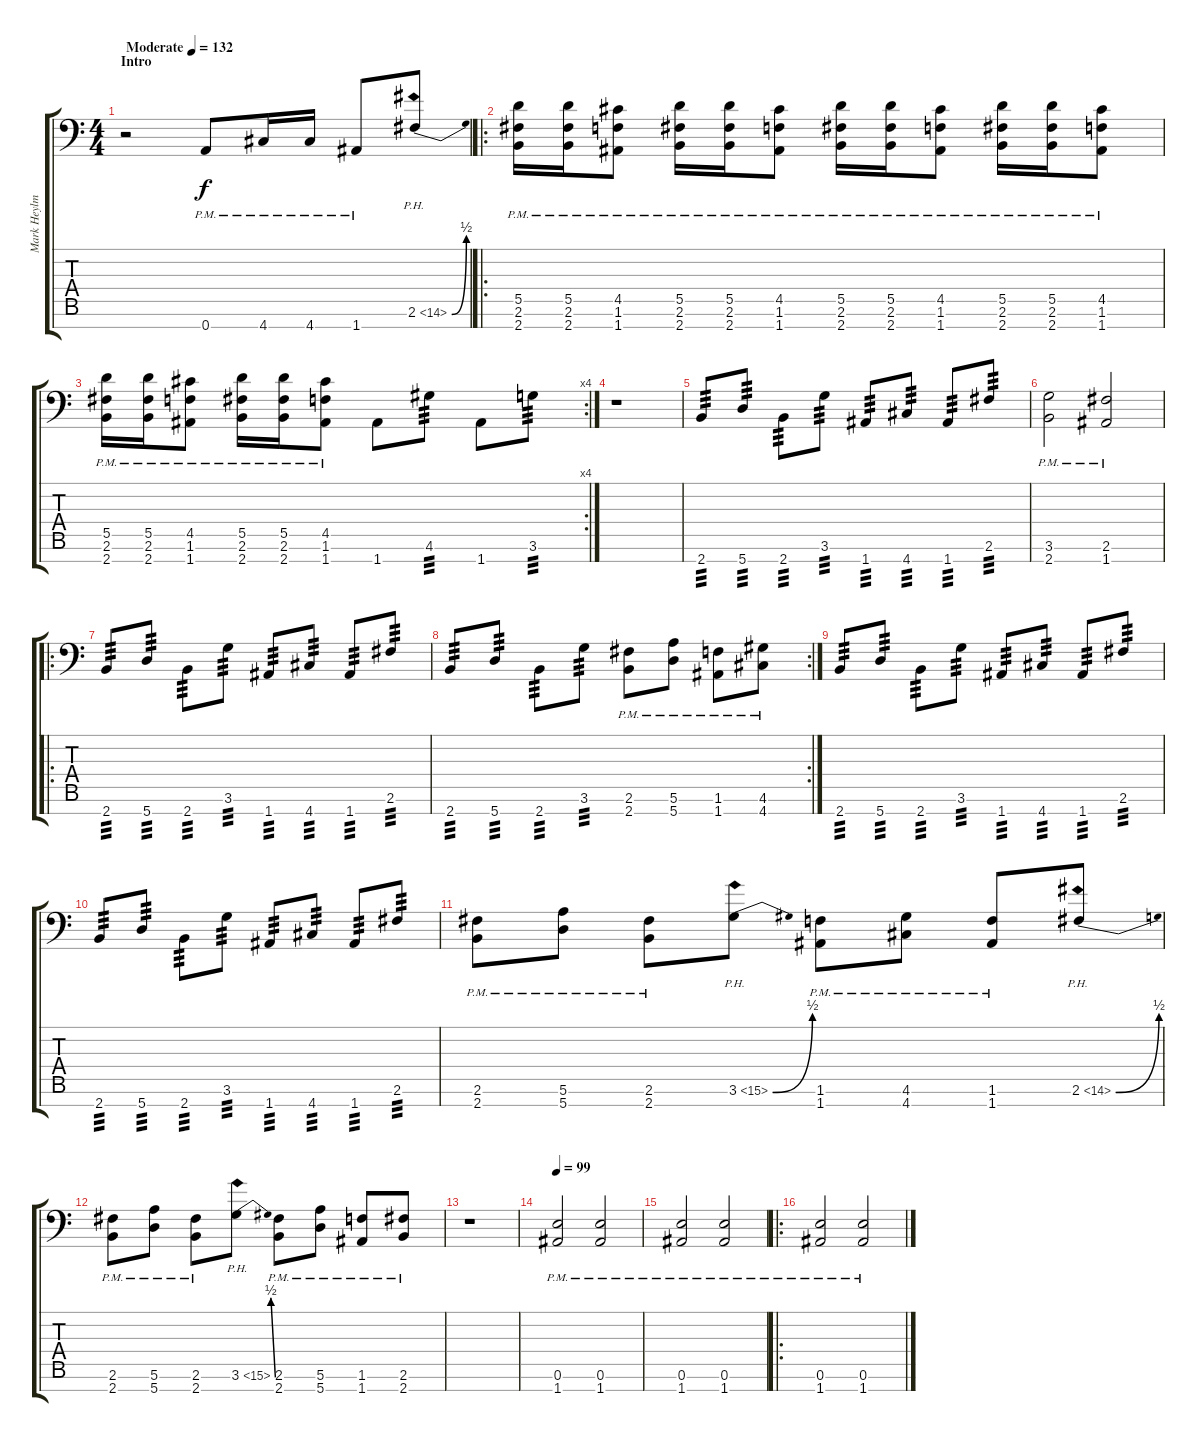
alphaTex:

\track ("Mark Heylmun" "Mark Heylm") {instrument overdrivenguitar}
\staff {score tabs}
\tuning (E4 B3 G3 D3 A2 E2 A1) {hide}
\ts (4 4)
\section ("" "Intro")
\tempo (132 "Moderate")
\clef f4
\ks c
r.2{dy f instrument overdrivenguitar} 0.7{pm}.8 4.7{pm}.16 4.7{pm}.16 1.7{pm}.8 2.6{be (bend 0 0 60 2) ph 12}.8 |
\ro
(5.5{pm} 2.6{pm} 2.7{pm}).16 (5.5{pm} 2.6{pm} 2.7{pm}).16 (4.5{pm} 1.6{pm} 1.7{pm}).8 (5.5{pm} 2.6{pm} 2.7{pm}).16 (5.5{pm} 2.6{pm} 2.7{pm}).16 (4.5{pm} 1.6{pm} 1.7{pm}).8 (5.5{pm} 2.6{pm} 2.7{pm}).16 (5.5{pm} 2.6{pm} 2.7{pm}).16 (4.5{pm} 1.6{pm} 1.7{pm}).8 (5.5{pm} 2.6{pm} 2.7{pm}).16 (5.5{pm} 2.6{pm} 2.7{pm}).16 (4.5{pm} 1.6{pm} 1.7{pm}).8 |
\rc 4
(5.5{pm} 2.6{pm} 2.7{pm}).16 (5.5{pm} 2.6{pm} 2.7{pm}).16 (4.5{pm} 1.6{pm} 1.7{pm}).8 (5.5{pm} 2.6{pm} 2.7{pm}).16 (5.5{pm} 2.6{pm} 2.7{pm}).16 (4.5{pm} 1.6{pm} 1.7{pm}).8 1.7.8 4.6.8{tp 3} 1.7.8 3.6.8{tp 3} |
r.1 |
2.7.8{tp 3} 5.7.8{tp 3} 2.7.8{tp 3} 3.6.8{tp 3} 1.7.8{tp 3} 4.7.8{tp 3} 1.7.8{tp 3} 2.6.8{tp 3} |
(3.6{pm} 2.7{pm}).2 (2.6{pm} 1.7{pm}).2 |
\ro
2.7.8{tp 3} 5.7.8{tp 3} 2.7.8{tp 3} 3.6.8{tp 3} 1.7.8{tp 3} 4.7.8{tp 3} 1.7.8{tp 3} 2.6.8{tp 3} |
\rc 2
2.7.8{tp 3} 5.7.8{tp 3} 2.7.8{tp 3} 3.6.8{tp 3} (2.6{pm} 2.7{pm}).8 (5.6{pm} 5.7{pm}).8 (1.6{pm} 1.7{pm}).8 (4.6{pm} 4.7{pm}).8 |
2.7.8{tp 3} 5.7.8{tp 3} 2.7.8{tp 3} 3.6.8{tp 3} 1.7.8{tp 3} 4.7.8{tp 3} 1.7.8{tp 3} 2.6.8{tp 3} |
2.7.8{tp 3} 5.7.8{tp 3} 2.7.8{tp 3} 3.6.8{tp 3} 1.7.8{tp 3} 4.7.8{tp 3} 1.7.8{tp 3} 2.6.8{tp 3} |
(2.6{pm} 2.7{pm}).8 (5.6{pm} 5.7{pm}).8 (2.6{pm} 2.7{pm}).8 3.6{be (bend 0 0 60 2) ph 12}.8 (1.6{pm} 1.7{pm}).8 (4.6{pm} 4.7{pm}).8 (1.6{pm} 1.7{pm}).8 2.6{be (bend 0 0 60 2) ph 12}.8 |
(2.6{pm} 2.7{pm}).8 (5.6{pm} 5.7{pm}).8 (2.6{pm} 2.7{pm}).8 3.6{be (bend 0 0 60 2) ph 12}.8 (2.6{pm} 2.7{pm}).8 (5.6{pm} 5.7{pm}).8 (1.6{pm} 1.7{pm}).8 (2.6{pm} 2.7{pm}).8 |
r.1 |
\tempo 99
(0.6{pm} 1.7{pm}).2 (0.6{pm} 1.7{pm}).2 |
(0.6{pm} 1.7{pm}).2 (0.6{pm} 1.7{pm}).2 |
\ro
(0.6{pm} 1.7{pm}).2 (0.6{pm} 1.7{pm}).2
